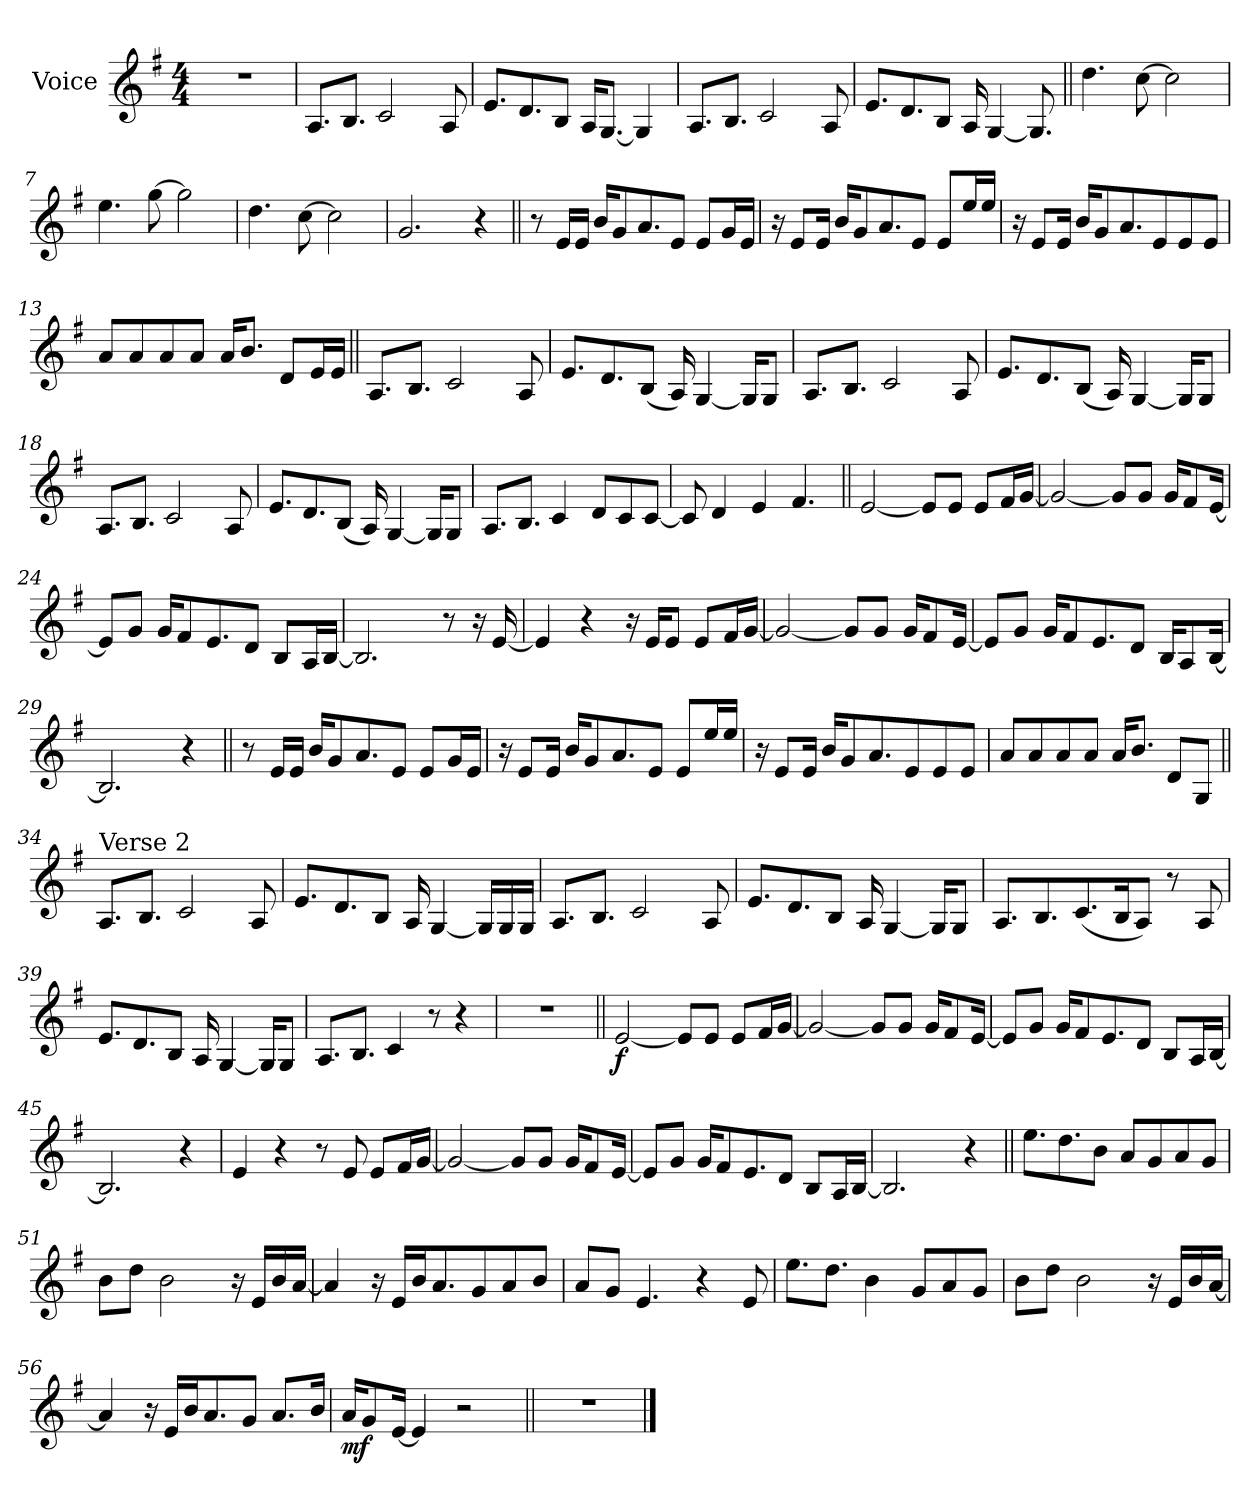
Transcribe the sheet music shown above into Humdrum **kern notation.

**kern	**dynam
*part1	*part1
*staff1	*staff1
*I"Voice	*
*I'Vc.	*
*clefG2	*
*k[f#]	*
*M4/4	*
*MM100	*
=1	=1
1r	.
=2	=2
8.AL	.
8.BJ	.
2c	.
8A	.
=3	=3
8.eL	.
8.d	.
8BJ	.
16AKL	.
[8.GJ	.
4G]	.
=4	=4
8.AL	.
8.BJ	.
2c	.
8A	.
=5	=5
8.eL	.
8.d	.
8BJ	.
16A	.
[4G	.
8.G]	.
=6||	=6||
4.dd!	.
[8cc!	.
2cc!]	.
=7	=7
4.ee!	.
[8gg!	.
2gg!]	.
=8	=8
4.dd!	.
[8cc!	.
2cc!]	.
=9	=9
2.g!	.
4r	.
=10||	=10||
8r	.
16e!LL	.
16e!JJ	.
16b!KL	.
8g!	.
8.a!	.
8e!J	.
8e!L	.
16g!L	.
16e!JJ	.
=11	=11
16r	.
8e!L	.
16e!Jk	.
16b!KL	.
8g!	.
8.a!	.
8e!J	.
8e!L	.
16ee!L	.
16ee!JJ	.
=12	=12
16r	.
8e!L	.
16e!Jk	.
16b!KL	.
8g!	.
8.a!	.
8e!	.
8e!	.
8e!J	.
=13	=13
8a!L	.
8a!	.
8a!	.
8a!J	.
16a!KL	.
8.b!J	.
8d!L	.
16e!L	.
16e!JJ	.
=14||	=14||
8.AL	.
8.BJ	.
2c	.
8A	.
=15	=15
8.eL	.
8.d	.
(<8BJ	.
16A)	.
[4G	.
16GKL]	.
8GJ	.
=16	=16
8.AL	.
8.BJ	.
2c	.
8A	.
=17	=17
8.eL	.
8.d	.
(<8BJ	.
16A)	.
[4G	.
16GKL]	.
8GJ	.
=18	=18
8.AL	.
8.BJ	.
2c	.
8A	.
=19	=19
8.eL	.
8.d	.
(<8BJ	.
16A)	.
[4G	.
16GKL]	.
8GJ	.
=20	=20
8.AL	.
8.BJ	.
4c	.
8dL	.
8c	.
[8cJ	.
=21	=21
8c]	.
4d	.
4e	.
4.f#	.
=22||	=22||
[2e	.
8eL]	.
8eJ	.
8eL	.
16f#L	.
[16gJJ	.
=23	=23
2g_	.
8gL]	.
8gJ	.
16gKL	.
8f#	.
[16eJk	.
=24	=24
8eL]	.
8gJ	.
16gKL	.
8f#	.
8.e	.
8dJ	.
8BL	.
16AL	.
[16BJJ	.
=25	=25
2.B]	.
8r	.
16r	.
[16e	.
=26	=26
4e]	.
4r	.
16r	.
16eKL	.
8eJ	.
8eL	.
16f#L	.
[16gJJ	.
=27	=27
2g_	.
8gL]	.
8gJ	.
16gKL	.
8f#	.
[16eJk	.
=28	=28
8eL]	.
8gJ	.
16gKL	.
8f#	.
8.e	.
8dJ	.
16BKL	.
8A	.
[16BJk	.
=29	=29
2.B]	.
4r	.
=30||	=30||
8r	.
16e!LL	.
16e!JJ	.
16b!KL	.
8g!	.
8.a!	.
8e!J	.
8e!L	.
16g!L	.
16e!JJ	.
=31	=31
16r	.
8e!L	.
16e!Jk	.
16b!KL	.
8g!	.
8.a!	.
8e!J	.
8e!L	.
16ee!L	.
16ee!JJ	.
=32	=32
16r	.
8e!L	.
16e!Jk	.
16b!KL	.
8g!	.
8.a!	.
8e!	.
8e!	.
8e!J	.
=33	=33
8a!L	.
8a!	.
8a!	.
8a!J	.
16a!KL	.
8.b!J	.
8d!L	.
8GJ	.
=34||	=34||
!LO:TX:a:t=Verse 2	!
8.AL	.
8.BJ	.
2c	.
8A	.
=35	=35
8.eL	.
8.d	.
8BJ	.
16A	.
[4G	.
16GLL]	.
16G	.
16GJJ	.
=36	=36
8.AL	.
8.BJ	.
2c	.
8A	.
=37	=37
8.eL	.
8.d	.
8BJ	.
16A	.
[4G	.
16GKL]	.
8GJ	.
=38	=38
8.AL	.
8.B	.
(<8.c	.
16BK	.
8AJ)	.
8r	.
8A	.
=39	=39
8.eL	.
8.d	.
8BJ	.
16A	.
[4G	.
16GKL]	.
8GJ	.
=40	=40
8.AL	.
8.BJ	.
4c	.
8r	.
4r	.
=41	=41
1r	.
=42||	=42||
!	!LO:DY:b
[2e	f
8eL]	.
8eJ	.
8eL	.
16f#L	.
[16gJJ	.
=43	=43
2g_	.
8gL]	.
8gJ	.
16gKL	.
8f#	.
[16eJk	.
=44	=44
8eL]	.
8gJ	.
16gKL	.
8f#	.
8.e	.
8dJ	.
8BL	.
16AL	.
[16BJJ	.
=45	=45
2.B]	.
4r	.
=46	=46
4e	.
4r	.
8r	.
8e	.
8eL	.
16f#L	.
[16gJJ	.
=47	=47
2g_	.
8gL]	.
8gJ	.
16gKL	.
8f#	.
[16eJk	.
=48	=48
8eL]	.
8gJ	.
16gKL	.
8f#	.
8.e	.
8dJ	.
8BL	.
16AL	.
[16BJJ	.
=49	=49
2.B]	.
4r	.
=50||	=50||
8.eeL	.
8.dd	.
8bJ	.
8aL	.
8g	.
8a	.
8gJ	.
=51	=51
8bL	.
8ddJ	.
2b	.
16r	.
16eLL	.
16b	.
[16aJJ	.
=52	=52
4a]	.
16r	.
16eLL	.
16bJ	.
8.a	.
8g	.
8a	.
8bJ	.
=53	=53
8aL	.
8gJ	.
4.e	.
4r	.
8e	.
=54	=54
8.eeL	.
8.ddJ	.
4b	.
8gL	.
8a	.
8gJ	.
=55	=55
8bL	.
8ddJ	.
2b	.
16r	.
16eLL	.
16b	.
[16aJJ	.
=56	=56
4a]	.
16r	.
16eLL	.
16bJ	.
8.a	.
8gJ	.
8.aL	.
16bJk	.
=57	=57
!	!LO:DY:b
16aKL	mf
8g	.
[16eJk	.
4e]	.
2r	.
=58||	=58||
1r	.
==	==
*-	*-
